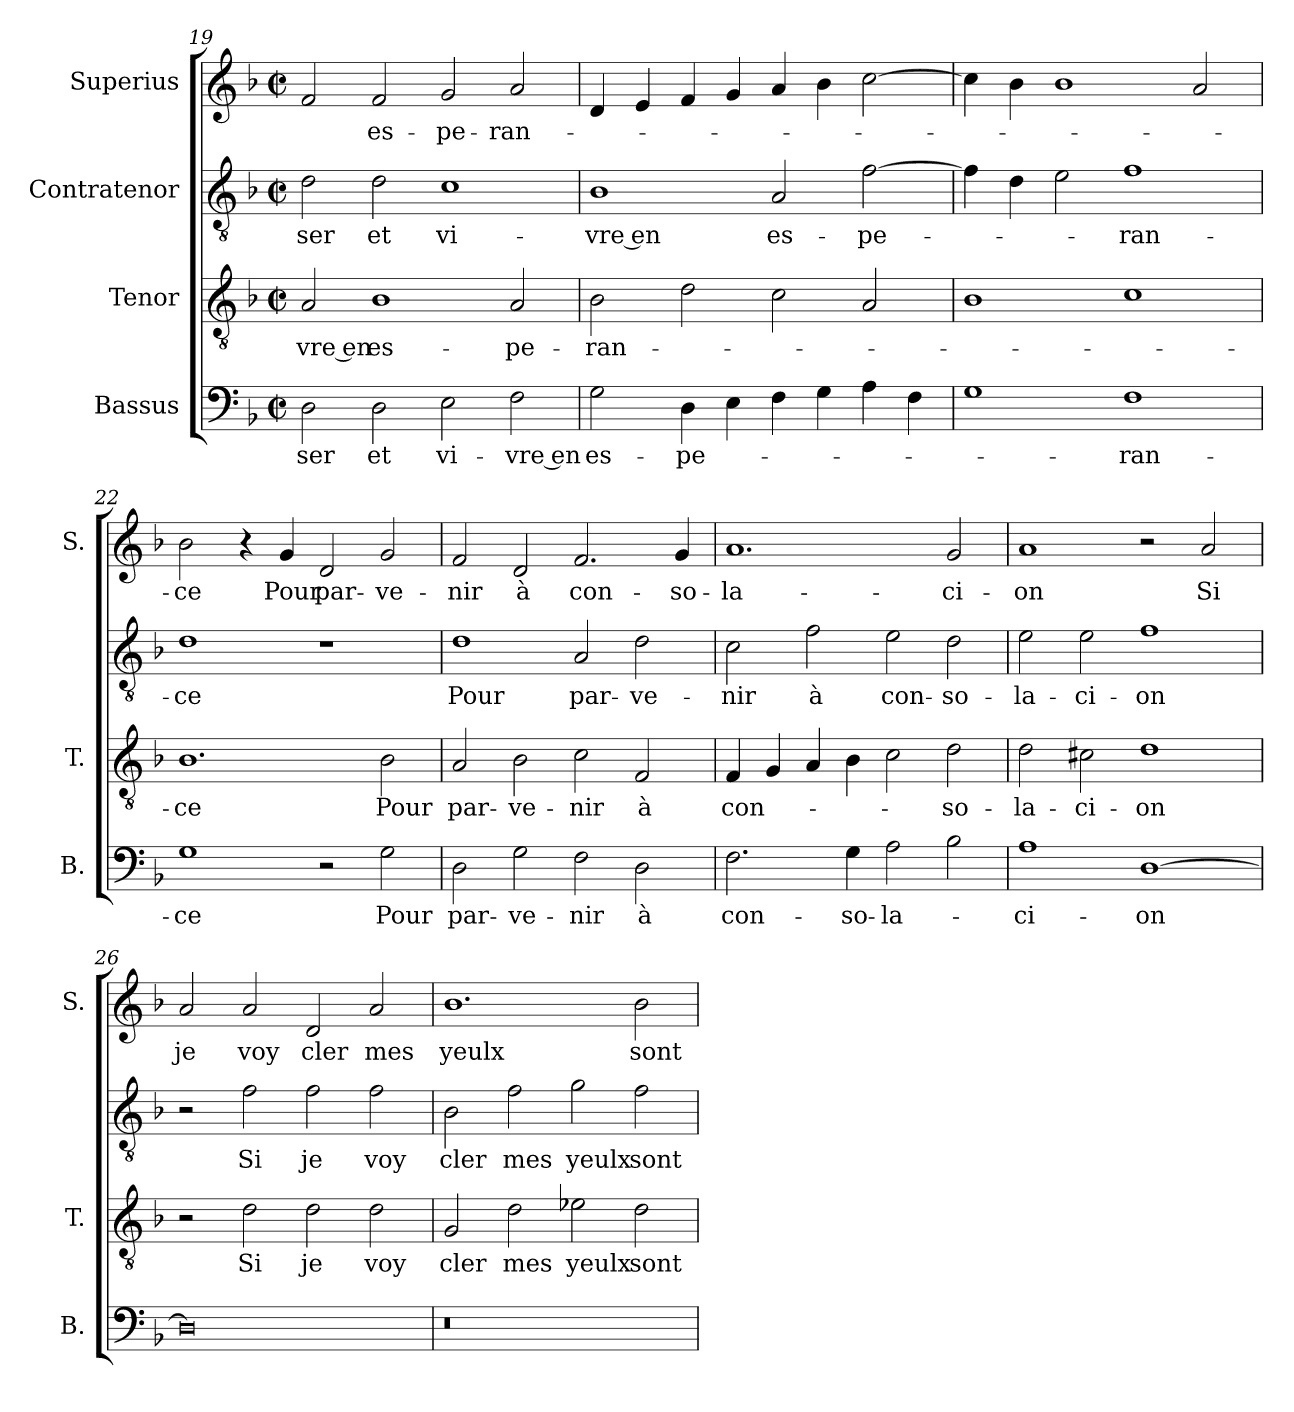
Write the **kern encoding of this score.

**kern	**text	**kern	**text	**kern	**text	**kern	**text
*part4	*part4	*part3	*part3	*part2	*part2	*part1	*part1
*staff4	*staff4	*staff3	*staff3	*staff2	*staff2	*staff1	*staff1
*I"Bassus	*	*I"Tenor	*	*I"Contratenor	*	*I"Superius	*
*I'B.	*	*I'T.	*	*	*	*I'S.	*
*clefF4	*	*clefGv2	*	*clefGv2	*	*clefG2	*
*k[b-]	*	*k[b-]	*	*k[b-]	*	*k[b-]	*
*F:	*	*F:	*	*F:	*	*F:	*
*M2/2	*	*M2/2	*	*M2/2	*	*M2/2	*
*met(c|)	*	*met(c|)	*	*met(c|)	*	*met(c|)	*
=19	=19	=19	=19	=19	=19	=19	=19
2D\	-ser	2A/	-vre en	2d\	-ser	2f/	.
2D\	et	1B-\	es-	2d\	et	2f/	es-
2E\	vi-	.	.	1c\	vi-	2g/	-pe-
2F\	-vre en	2A/	-pe-	.	.	2a/	-ran-
=20	=20	=20	=20	=20	=20	=20	=20
2G\	es-	2B-\	-ran-	1B-\	-vre en	4d/	.
.	.	.	.	.	.	4e/	.
4D\	-pe-	2d\	.	.	.	4f/	.
4E\	.	.	.	.	.	4g/	.
4F\	.	2c\	.	2A/	es-	4a/	.
4G\	.	.	.	.	.	4b-\	.
4A\	.	2A/	.	[2f\	-pe-	[2cc\	.
4F\	.	.	.	.	.	.	.
=21	=21	=21	=21	=21	=21	=21	=21
1G\	.	1B-\	.	4f\]	.	4cc\]	.
.	.	.	.	4d\	.	4b-\	.
.	.	.	.	2e\	.	1b-\	.
1F\	-ran-	1c\	.	1f\	-ran-	.	.
.	.	.	.	.	.	2a/	.
!!LO:LB:g=z
=22	=22	=22	=22	=22	=22	=22	=22
1G\	-ce	1.B-\	-ce	1d\	-ce	2b-\	-ce
.	.	.	.	.	.	4r	.
.	.	.	.	.	.	4g/	Pour
2r	.	.	.	1r	.	2d/	par-
2G\	Pour	2B-\	Pour	.	.	2g/	-ve-
=23	=23	=23	=23	=23	=23	=23	=23
2D\	par-	2A/	par-	1d\	Pour	2f/	-nir
2G\	-ve-	2B-\	-ve-	.	.	2d/	à
2F\	-nir	2c\	-nir	2A/	par-	2.f/	con-
2D\	à	2F/	à	2d\	-ve-	.	.
.	.	.	.	.	.	4g/	-so-
=24	=24	=24	=24	=24	=24	=24	=24
2.F\	con-	4F/	con-	2c\	-nir	1.a/	-la-
.	.	4G/	.	.	.	.	.
.	.	4A/	.	2f\	à	.	.
4G\	-so-	4B-\	.	.	.	.	.
2A\	-la-	2c\	.	2e\	con-	.	.
2B-\	.	2d\	-so-	2d\	-so-	2g/	-ci-
=25	=25	=25	=25	=25	=25	=25	=25
1A\	-ci-	2d\	-la-	2e\	-la-	1a/	-on
.	.	2c#X\	-ci-	2e\	-ci-	.	.
[1D\	-on	1d\	-on	1f\	-on	2r	.
.	.	.	.	.	.	2a/	Si
=26	=26	=26	=26	=26	=26	=26	=26
0D\]	.	2r	.	2r	.	2a/	je
.	.	2d\	Si	2f\	Si	2a/	voy
.	.	2d\	je	2f\	je	2d/	cler
.	.	2d\	voy	2f\	voy	2a/	mes
=27	=27	=27	=27	=27	=27	=27	=27
!LO:N:vis=0	!	!	!	!	!	!	!
1r	.	2G/	cler	2B-\	cler	1.b-\	yeulx
.	.	2d\	mes	2f\	mes	.	.
1ryy	.	2e-X\	yeulx	2g\	yeulx	.	.
.	.	2d\	sont	2f\	sont	2b-\	sont
=	=	=	=	=	=	=	=
*-	*-	*-	*-	*-	*-	*-	*-
